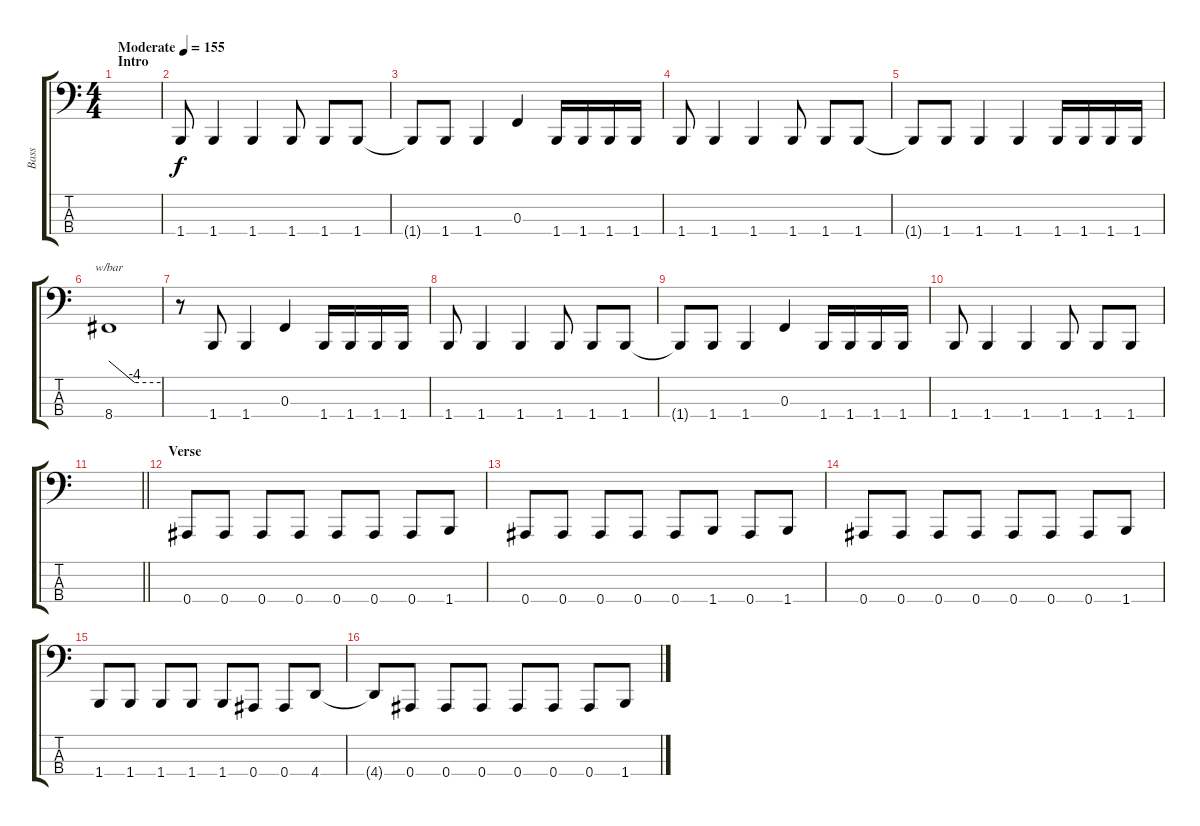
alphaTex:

\track ("Bass" "Bass") {instrument electricbassfinger}
\staff {score tabs}
\tuning (Eb2 Bb1 F1 Bb0) {hide}
\ts (4 4)
\section ("" "Intro")
\tempo (155 "Moderate")
\clef f4
\ks c
|
1.4.8 1.4.4 1.4.4 1.4.8 1.4.8 1.4.8 |
1.4{t}.8 1.4.8 1.4.4 0.3.4 1.4.16 1.4.16 1.4.16 1.4.16 |
1.4.8 1.4.4 1.4.4 1.4.8 1.4.8 1.4.8 |
1.4{t}.8 1.4.8 1.4.4 1.4.4 1.4.16 1.4.16 1.4.16 1.4.16 |
8.4.1{tbe (custom default 0 0 30 -16 60 -16)} |
r.8 1.4.8 1.4.4 0.3.4 1.4.16 1.4.16 1.4.16 1.4.16 |
1.4.8 1.4.4 1.4.4 1.4.8 1.4.8 1.4.8 |
1.4{t}.8 1.4.8 1.4.4 0.3.4 1.4.16 1.4.16 1.4.16 1.4.16 |
1.4.8 1.4.4 1.4.4 1.4.8 1.4.8 1.4.8 |
\barLineRight lightlight
|
\section ("" "Verse")
0.4.8 0.4.8 0.4.8 0.4.8 0.4.8 0.4.8 0.4.8 1.4.8 |
0.4.8 0.4.8 0.4.8 0.4.8 0.4.8 1.4.8 0.4.8 1.4.8 |
0.4.8 0.4.8 0.4.8 0.4.8 0.4.8 0.4.8 0.4.8 1.4.8 |
1.4.8 1.4.8 1.4.8 1.4.8 1.4.8 0.4.8 0.4.8 4.4.8 |
4.4{t}.8 0.4.8 0.4.8 0.4.8 0.4.8 0.4.8 0.4.8 1.4.8
